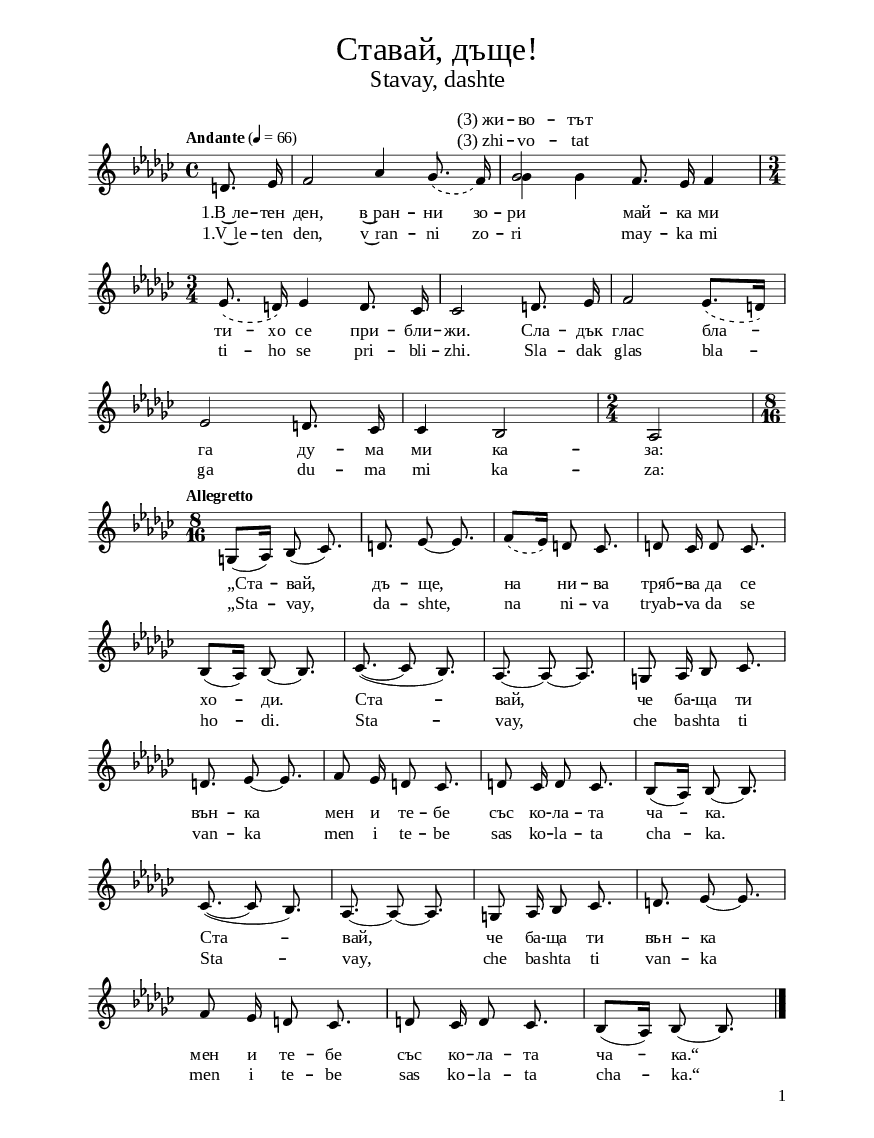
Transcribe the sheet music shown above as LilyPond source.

\version "2.24.0"

% include paper part and global functions
\include "include/globals.ily"

"rightBraces018" = \markup {
  \column {
    % repeat braces
    \translate #'(0 . -12.6 )
    \right-brace #18

    \translate #'(0 . -17.4 )
    \right-brace #18

  
  }
  \column {
    % repeat numbers
    \translate #'(0 . -13.2 )
    2

    \translate #'(0 . -19.2 )
    2


  }
}

\bookpart {
  \include "include/bookpart-paper.ily"
  \score {
    \include "include/score-layout.ily"

    <<
      \new Lyrics = "tempVoiceLyricsBG" \with {
        % lyrics above a staff should have this override
        \override VerticalAxisGroup.staff-affinity = #DOWN
      }
      \new Lyrics = "tempVoiceLyricsEN" \with {
        \override VerticalAxisGroup.staff-affinity = #DOWN
      }

    \new Voice = "mainVoice" \absolute {
      \clef treble
    
      \key ges \major
  
      \time 4/4
      \tempoFunc "Andante" 4 "66"
      \autoBeamOff
      \partial 4
      d'8. es'16 | % 2
      f'2 as'4 \phrasingSlurDown \phrasingSlurDashed ges'8. \(
      <<
        % now temporary add a second voice
        {
          \voiceTwo % this voice is in the same context as parent
          \hideNotes f'16 \) \unHideNotes \phrasingSlurNeutral | % 3
          \stemUp ges'2 \stemNeutral
        }
        \new Voice = "tempVoice" {
          % this is a new voice context
          \voiceOne \autoBeamOff
          f'16 | % 3
          \stemDown ges'4 ges'4 \stemNeutral
        }
      >>
      \oneVoice

      f'8. 
      
      es'16 f'4 \break | % 4
      \time 3/4 \phrasingSlurDashed es'8. \( d'16 \) \phrasingSlurNeutral es'4 d'8. ces'16 | % 5
      ces'2 d'8. es'16 | % 6
      f'2 \slurDashed es'8. [( d'16 )] \slurNeutral \break | % 7
      es'2 d'8. ces'16 | % 8
      ces'4 bes2 | % 9
      \time 2/4  as2 \break |
      \time 8/16  |
      \tempo "Allegretto" \slurSolid g8 [( as16 )] bes8 ( ces'8. ) | % 11
      d'8. es'8 ~ es'8. | % 12
      \slurDashed f'8 [( es'16 )] d'8 ces'8. | % 13
      d'8 ces'16 d'8 ces'8. \break | % 14
      \slurSolid bes8 [( as16 )] bes8 ~ bes8. | % 15
      ces'8. ( ~ ces'8 bes8. ) | % 16
      as8. ~ as8 ~ as8. | % 17
      g8 as16 bes8 ces'8. \break | % 18
      d'8. es'8 ~ es'8. | % 19
      f'8 es'16 d'8 ces'8. |
      d'8 ces'16 d'8 ces'8. | % 21
      bes8 [( as16 )] bes8 ~ bes8. \break | % 22
      ces'8. ( ~ ces'8 bes8. ) | % 23
      as8. ~ as8 ~ as8. | % 24
      g8 as16 bes8 ces'8. | % 25
      d'8. es'8 ~ es'8. \break | % 26
      f'8 es'16 d'8 ces'8. | % 27
      d'8 ces'16 d'8 ces'8. | % 28
      bes8 [( as16 )] bes8 ~ bes8. \bar "|."
    }
   
   
   \new Lyrics \lyricsto "mainVoice" {
      "1.В~ле" -- тен
      ден, в~ран -- ни зо -- ри май -- ка ми ти -- хо се при --
      бли -- жи. Сла -- дък глас бла -- га ду -- ма ми
      ка -- за: „Ста -- вай, дъ -- ще, на ни -- ва
      тряб -- ва да се хо -- ди. Ста -- вай, че ба --
      ща ти вън -- ка мен и те -- бе със ко -- ла --
      та ча -- ка. Ста -- вай, че ба -- ща ти вън --
      ка мен и те -- бе със ко -- ла -- та ча --
      ка.“
   }

   \new Lyrics \lyricsto "mainVoice" {
        "1.V~le" -- ten
        den, v~ran -- ni zo -- ri may -- ka mi ti -- ho se pri --
        bli -- zhi. Sla -- dak glas bla -- ga du -- ma mi
        ka -- za: „Sta -- vay, da -- shte, na ni -- va
        tryab -- va da se ho -- di. Sta -- vay, che ba --
        shta ti van -- ka men i te -- be sas ko -- la --
        ta cha -- ka. Sta -- vay, che ba -- shta ti van --
        ka men i te -- be sas ko -- la -- ta cha --
        ka.“
   }

   \context Lyrics = "tempVoiceLyricsBG" {
     \lyricsto "tempVoice" {
       "(3) жи" -- во -- тът
     }
   }
   
   \context Lyrics = "tempVoiceLyricsEN" {
     \lyricsto "tempVoice" {
       "(3) zhi" -- vo -- tat
     }
   }

   >>

    \header {
      title = \titleFunc "Ставай, дъще!" "Stavay, dashte"
    }

    \midi{}
    


  } % score
  
  
    \pageBreak

    \markup \fontsize #bgCoupletFontSize {
    \hspace #-1
    \override #`(baseline-skip . ,bgCoupletBaselineSkip) % affects space between column lines
    \column {
     \line {
             1.  В летен ден, в ранни зори
          }
          \line {
            "   "  майка ми тихо се приближи.
          }
          \line {
            "   "   Сладък глас блага дума
          }
          \line {
            "   "    ми каза: „Ставай дъще,
          }
          \line {
            "   "    на нива трябва да се ходи!
          }
          \line {
            "   "    Ставай, че баща ти вънка
          }
          \line {
            "   "  мен и тебе със колата чака.
          }
          \line {   "   " }
          \line {   2. Слънцето щом изгрей,}
          \line {   "   " ти на нивата трябва да си.}
          \line {   "   " С’ сърп в ръка, с песен ти}
          \line {   "   " деня срещни. Ставай, дъще,}
          \line {   "   " Слънце дома да не те завари.}
          \line {   "   " Ставай, че моми и момци –}
          \line {   "   " вси към нивата са веч тръгнали.}
          \line {   "   " }
          \line {   3.  Нива е, дъще, животът,}
          \line {   "   " де доброто семе се сей.}
          \line {   "   " Кат израсне, живот внася}
          \line {   "   " то във нас. Ставай, дъще,}
          \line {   "   " Любовта днес мен и тебе чака.}
          \line {   "   " Ставай, (2)тя ни носи}
          \line {   "   " своята нова, жива премяна.}
          \line {   "   "  Ставай, че животът вънка мен}
          \line {   "   "  и тебе с благост вече чака.“}
        }
    
    \"rightBraces018"

    \hspace #4
    \override #`(baseline-skip . ,bgCoupletBaselineSkip)
    \column {
      \line {
            1.  V leten den, v ranni zori
          }
          \line {
            "   "  mayka mi tiho se priblizhi.
          }
          \line {
            "   "   Sladak glas blaga duma
          }
          \line {
            "   "    mi kaza: „Stavay dashte,
          }
          \line {
            "   "    na niva tryabva da se hodi!
          }
          \line {
            "   "    Stavay, che bashta ti vanka
          }
          \line {
            "   "  men i tebe sas kolata chaka.
          }
          \line {   "   " }
          \line {   2. Slantseto shtom izgrey,}
          \line {   "   " ti na nivata tryabva da si.}
          \line {   "   " S’ sarp v raka, s pesen ti}
          \line {   "   " denya sreshtni. Stavay, dashte,}
          \line {   "   " Slantse doma da ne te zavari.}
          \line {   "   " Stavay, che momi i momtsi –}
          \line {   "   " vsi kam nivata sa vech tragnali.}
          \line {   "   " }
          \line {   3.  Niva e, dashte, zhivotat,}
          \line {   "   " de dobroto seme se sey.}
          \line {   "   " Kat izrasne, zhivot vnasya}
          \line {   "   " to vav nas. Stavay, dashte,}
          \line {   "   " Lyubovta dnes men i tebe chaka.}
          \line {   "   " Stavay, tya ni nosi}
          \line {   "   " svoyata nova, zhiva premyana.}
          \line {   "   "  Stavay, che zhivotat vanka men}
          \line {   "   "  i tebe s blagost veche chaka.“}
    }
   \"rightBraces018"

  }

 
 \markup \empty-two

  % include foreign translation(s) of the song
  \version "2.24.0"

\markup \fill-line { \fontsize #deTitleFontSize "Steh' auf, Tochter!" }
\markup \null

\markup \fontsize #deCoupletFontSize {
  \hspace #2
  \override #`(baseline-skip . ,deCoupletBaselineSkip)
  \column {
    \line { 1. An einem Sommertag, in der frühen Morgenröte, }

    \line { "   " näherte meine Mutter sich mir.}



    \line { "   "Mit süßer Stimme sagte sie mir ein gütiges Wort:}

    \line { "   " „Stehe auf Tochter, weil auf das Feld gegangen werden soll.}

    \line { "   "Stehe auf, weil dein Vater draußen auf mich und auf dich wartet.“}
    \line { " "}

    \line { 2. Wenn die Sonne aufgeht, sollst du auf dem Feld sein.}


    \line { "   "Begrüße den Tag mit der Sichel in der Hand und mit einem Lied.}



    \line { "   "Stehe, meine Tochter auf, }

    \line { "   "weil alle Mädchen und Jungen zum Feld aufgebrochen sind.}
    \line { " "}

    \line { 3. Der Acker, meine Tochter, ist das Leben,}

    \line { "   "wo der gute Samen gesät wird.}

    \line { "   "Wenn er gedeiht, dann trägt es Leben in uns ein.}

    \line { "   "Stehe auf, Tochter, die Liebe wartet heute auf mich und auf dich.}

    \line { "   "Stehe auf, sie bringt uns ihren neuen, lebendigen Staat.}

    \line { "   "Stehe auf, weil das Leben draußen auf mich und auf dich mit Güte wartet.}
  }
}


} % bookpart
